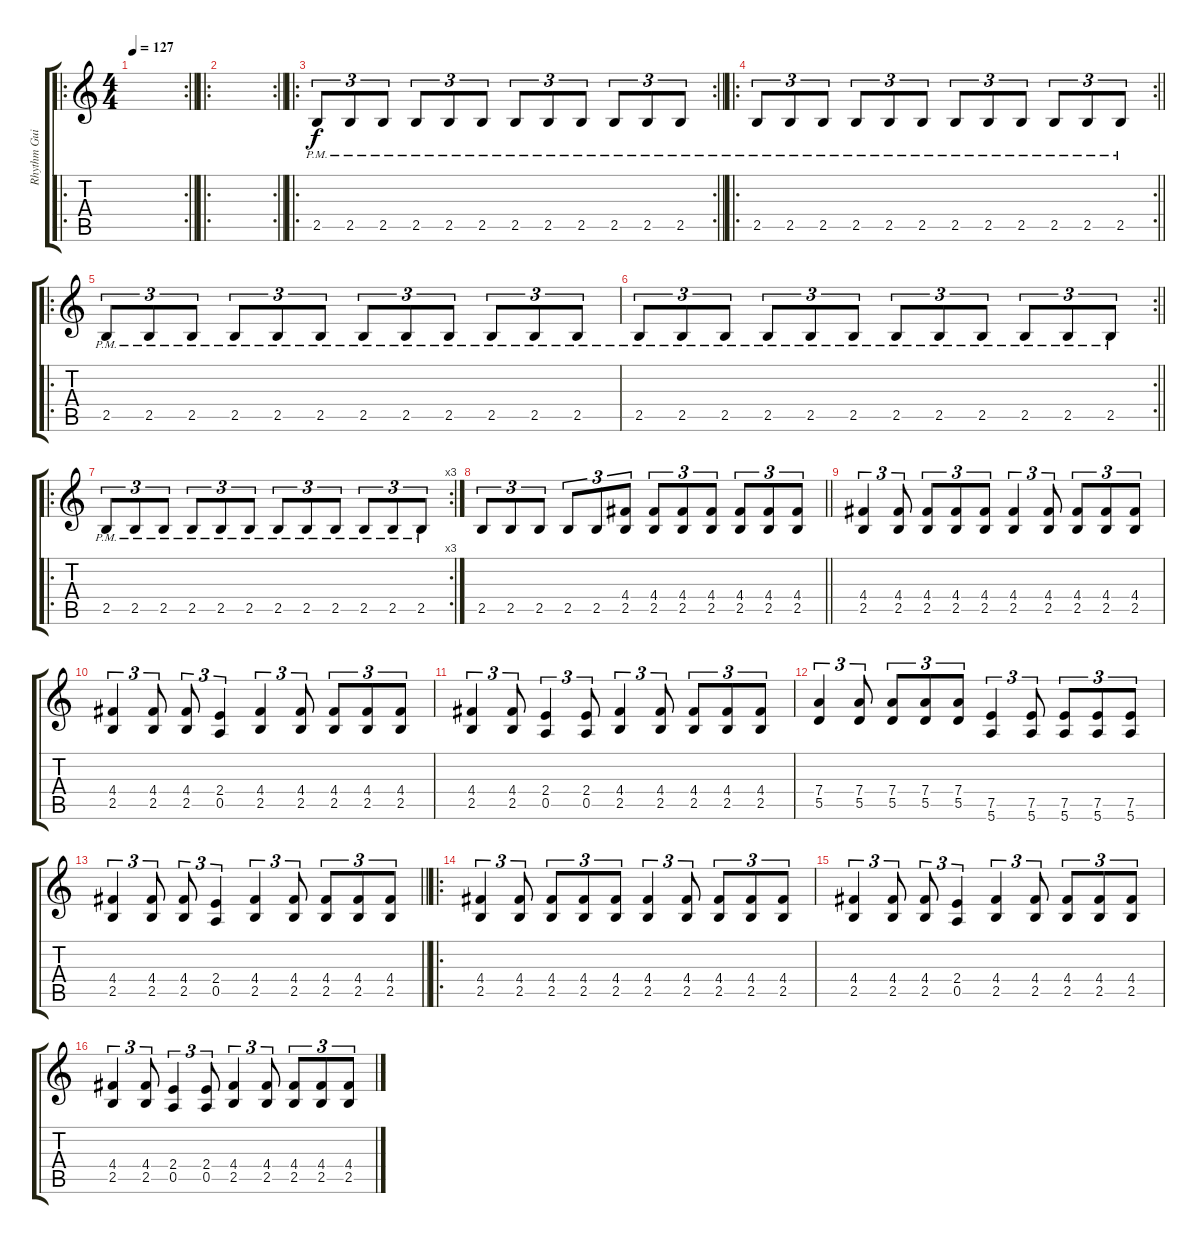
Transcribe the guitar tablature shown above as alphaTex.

\track ("Rhythm Guitar" "Rhythm Gui") {instrument distortionguitar}
\staff {score tabs}
\tuning (E4 B3 G3 D3 A2 E2) {hide}
\ro
\rc 2
\ts (4 4)
\section ("" "")
\tempo 127
\clef g2
\barLineRight lightlight
\ks c
|
\ro
\rc 2
\section ("" "")
\barLineRight lightlight
|
\ro
\rc 2
\section ("" "")
\barLineRight lightlight
2.5{pm}.8{tu (3 2)} 2.5{pm}.8{tu (3 2)} 2.5{pm}.8{tu (3 2)} 2.5{pm}.8{tu (3 2)} 2.5{pm}.8{tu (3 2)} 2.5{pm}.8{tu (3 2)} 2.5{pm}.8{tu (3 2)} 2.5{pm}.8{tu (3 2)} 2.5{pm}.8{tu (3 2)} 2.5{pm}.8{tu (3 2)} 2.5{pm}.8{tu (3 2)} 2.5{pm}.8{tu (3 2)} |
\ro
\rc 2
\section ("" "")
\barLineRight lightlight
2.5{pm}.8{tu (3 2)} 2.5{pm}.8{tu (3 2)} 2.5{pm}.8{tu (3 2)} 2.5{pm}.8{tu (3 2)} 2.5{pm}.8{tu (3 2)} 2.5{pm}.8{tu (3 2)} 2.5{pm}.8{tu (3 2)} 2.5{pm}.8{tu (3 2)} 2.5{pm}.8{tu (3 2)} 2.5{pm}.8{tu (3 2)} 2.5{pm}.8{tu (3 2)} 2.5{pm}.8{tu (3 2)} |
\ro
\section ("" "")
2.5{pm}.8{tu (3 2)} 2.5{pm}.8{tu (3 2)} 2.5{pm}.8{tu (3 2)} 2.5{pm}.8{tu (3 2)} 2.5{pm}.8{tu (3 2)} 2.5{pm}.8{tu (3 2)} 2.5{pm}.8{tu (3 2)} 2.5{pm}.8{tu (3 2)} 2.5{pm}.8{tu (3 2)} 2.5{pm}.8{tu (3 2)} 2.5{pm}.8{tu (3 2)} 2.5{pm}.8{tu (3 2)} |
\rc 2
\barLineRight lightlight
2.5{pm}.8{tu (3 2)} 2.5{pm}.8{tu (3 2)} 2.5{pm}.8{tu (3 2)} 2.5{pm}.8{tu (3 2)} 2.5{pm}.8{tu (3 2)} 2.5{pm}.8{tu (3 2)} 2.5{pm}.8{tu (3 2)} 2.5{pm}.8{tu (3 2)} 2.5{pm}.8{tu (3 2)} 2.5{pm}.8{tu (3 2)} 2.5{pm}.8{tu (3 2)} 2.5{pm}.8{tu (3 2)} |
\ro
\rc 3
\section ("" "")
2.5{pm}.8{tu (3 2)} 2.5{pm}.8{tu (3 2)} 2.5{pm}.8{tu (3 2)} 2.5{pm}.8{tu (3 2)} 2.5{pm}.8{tu (3 2)} 2.5{pm}.8{tu (3 2)} 2.5{pm}.8{tu (3 2)} 2.5{pm}.8{tu (3 2)} 2.5{pm}.8{tu (3 2)} 2.5{pm}.8{tu (3 2)} 2.5{pm}.8{tu (3 2)} 2.5{pm}.8{tu (3 2)} |
\barLineRight lightlight
2.5.8{tu (3 2)} 2.5.8{tu (3 2)} 2.5.8{tu (3 2)} 2.5.8{tu (3 2)} 2.5.8{tu (3 2)} (4.4 2.5).8{tu (3 2)} (4.4 2.5).8{tu (3 2)} (4.4 2.5).8{tu (3 2)} (4.4 2.5).8{tu (3 2)} (4.4 2.5).8{tu (3 2)} (4.4 2.5).8{tu (3 2)} (4.4 2.5).8{tu (3 2)} |
\section ("" "")
(4.4 2.5).4{tu (3 2)} (4.4 2.5).8{tu (3 2)} (4.4 2.5).8{tu (3 2)} (4.4 2.5).8{tu (3 2)} (4.4 2.5).8{tu (3 2)} (4.4 2.5).4{tu (3 2)} (4.4 2.5).8{tu (3 2)} (4.4 2.5).8{tu (3 2)} (4.4 2.5).8{tu (3 2)} (4.4 2.5).8{tu (3 2)} |
(4.4 2.5).4{tu (3 2)} (4.4 2.5).8{tu (3 2)} (4.4 2.5).8{tu (3 2)} (2.4 0.5).4{tu (3 2)} (4.4 2.5).4{tu (3 2)} (4.4 2.5).8{tu (3 2)} (4.4 2.5).8{tu (3 2)} (4.4 2.5).8{tu (3 2)} (4.4 2.5).8{tu (3 2)} |
(4.4 2.5).4{tu (3 2)} (4.4 2.5).8{tu (3 2)} (2.4 0.5).4{tu (3 2)} (2.4 0.5).8{tu (3 2)} (4.4 2.5).4{tu (3 2)} (4.4 2.5).8{tu (3 2)} (4.4 2.5).8{tu (3 2)} (4.4 2.5).8{tu (3 2)} (4.4 2.5).8{tu (3 2)} |
(7.4 5.5).4{tu (3 2)} (7.4 5.5).8{tu (3 2)} (7.4 5.5).8{tu (3 2)} (7.4 5.5).8{tu (3 2)} (7.4 5.5).8{tu (3 2)} (7.5 5.6).4{tu (3 2)} (7.5 5.6).8{tu (3 2)} (7.5 5.6).8{tu (3 2)} (7.5 5.6).8{tu (3 2)} (7.5 5.6).8{tu (3 2)} |
\barLineRight lightlight
(4.4 2.5).4{tu (3 2)} (4.4 2.5).8{tu (3 2)} (4.4 2.5).8{tu (3 2)} (2.4 0.5).4{tu (3 2)} (4.4 2.5).4{tu (3 2)} (4.4 2.5).8{tu (3 2)} (4.4 2.5).8{tu (3 2)} (4.4 2.5).8{tu (3 2)} (4.4 2.5).8{tu (3 2)} |
\ro
\section ("" "")
(4.4 2.5).4{tu (3 2)} (4.4 2.5).8{tu (3 2)} (4.4 2.5).8{tu (3 2)} (4.4 2.5).8{tu (3 2)} (4.4 2.5).8{tu (3 2)} (4.4 2.5).4{tu (3 2)} (4.4 2.5).8{tu (3 2)} (4.4 2.5).8{tu (3 2)} (4.4 2.5).8{tu (3 2)} (4.4 2.5).8{tu (3 2)} |
(4.4 2.5).4{tu (3 2)} (4.4 2.5).8{tu (3 2)} (4.4 2.5).8{tu (3 2)} (2.4 0.5).4{tu (3 2)} (4.4 2.5).4{tu (3 2)} (4.4 2.5).8{tu (3 2)} (4.4 2.5).8{tu (3 2)} (4.4 2.5).8{tu (3 2)} (4.4 2.5).8{tu (3 2)} |
(4.4 2.5).4{tu (3 2)} (4.4 2.5).8{tu (3 2)} (2.4 0.5).4{tu (3 2)} (2.4 0.5).8{tu (3 2)} (4.4 2.5).4{tu (3 2)} (4.4 2.5).8{tu (3 2)} (4.4 2.5).8{tu (3 2)} (4.4 2.5).8{tu (3 2)} (4.4 2.5).8{tu (3 2)}
